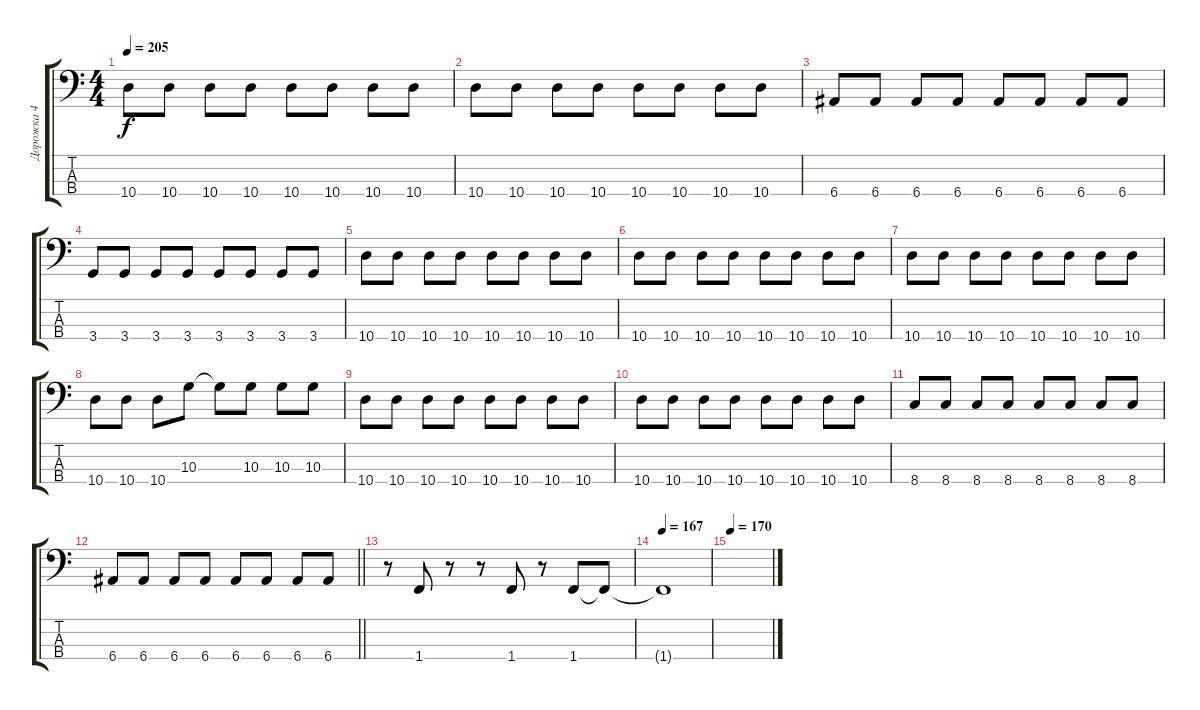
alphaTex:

\track ("Дорожка 4" "Дорожка 4") {instrument electricbasspick}
\staff {score tabs}
\tuning (G2 D2 A1 E1) {hide}
\ts (4 4)
\tempo 205
\clef f4
\ks c
10.4.8{dy f} 10.4.8 10.4.8 10.4.8 10.4.8 10.4.8 10.4.8 10.4.8 |
10.4.8 10.4.8 10.4.8 10.4.8 10.4.8 10.4.8 10.4.8 10.4.8 |
6.4.8 6.4.8 6.4.8 6.4.8 6.4.8 6.4.8 6.4.8 6.4.8 |
3.4.8 3.4.8 3.4.8 3.4.8 3.4.8 3.4.8 3.4.8 3.4.8 |
10.4.8 10.4.8 10.4.8 10.4.8 10.4.8 10.4.8 10.4.8 10.4.8 |
10.4.8 10.4.8 10.4.8 10.4.8 10.4.8 10.4.8 10.4.8 10.4.8 |
10.4.8 10.4.8 10.4.8 10.4.8 10.4.8 10.4.8 10.4.8 10.4.8 |
10.4.8 10.4.8 10.4.8 10.3.8 10.3{t}.8 10.3.8 10.3.8 10.3.8 |
10.4.8 10.4.8 10.4.8 10.4.8 10.4.8 10.4.8 10.4.8 10.4.8 |
10.4.8 10.4.8 10.4.8 10.4.8 10.4.8 10.4.8 10.4.8 10.4.8 |
8.4.8 8.4.8 8.4.8 8.4.8 8.4.8 8.4.8 8.4.8 8.4.8 |
\barLineRight lightlight
6.4.8 6.4.8 6.4.8 6.4.8 6.4.8 6.4.8 6.4.8 6.4.8 |
r.8 1.4.8 r.8 r.8 1.4.8 r.8 1.4.8 1.4{t}.8 |
\tempo 167
1.4{t}.1 |
\tempo 170
